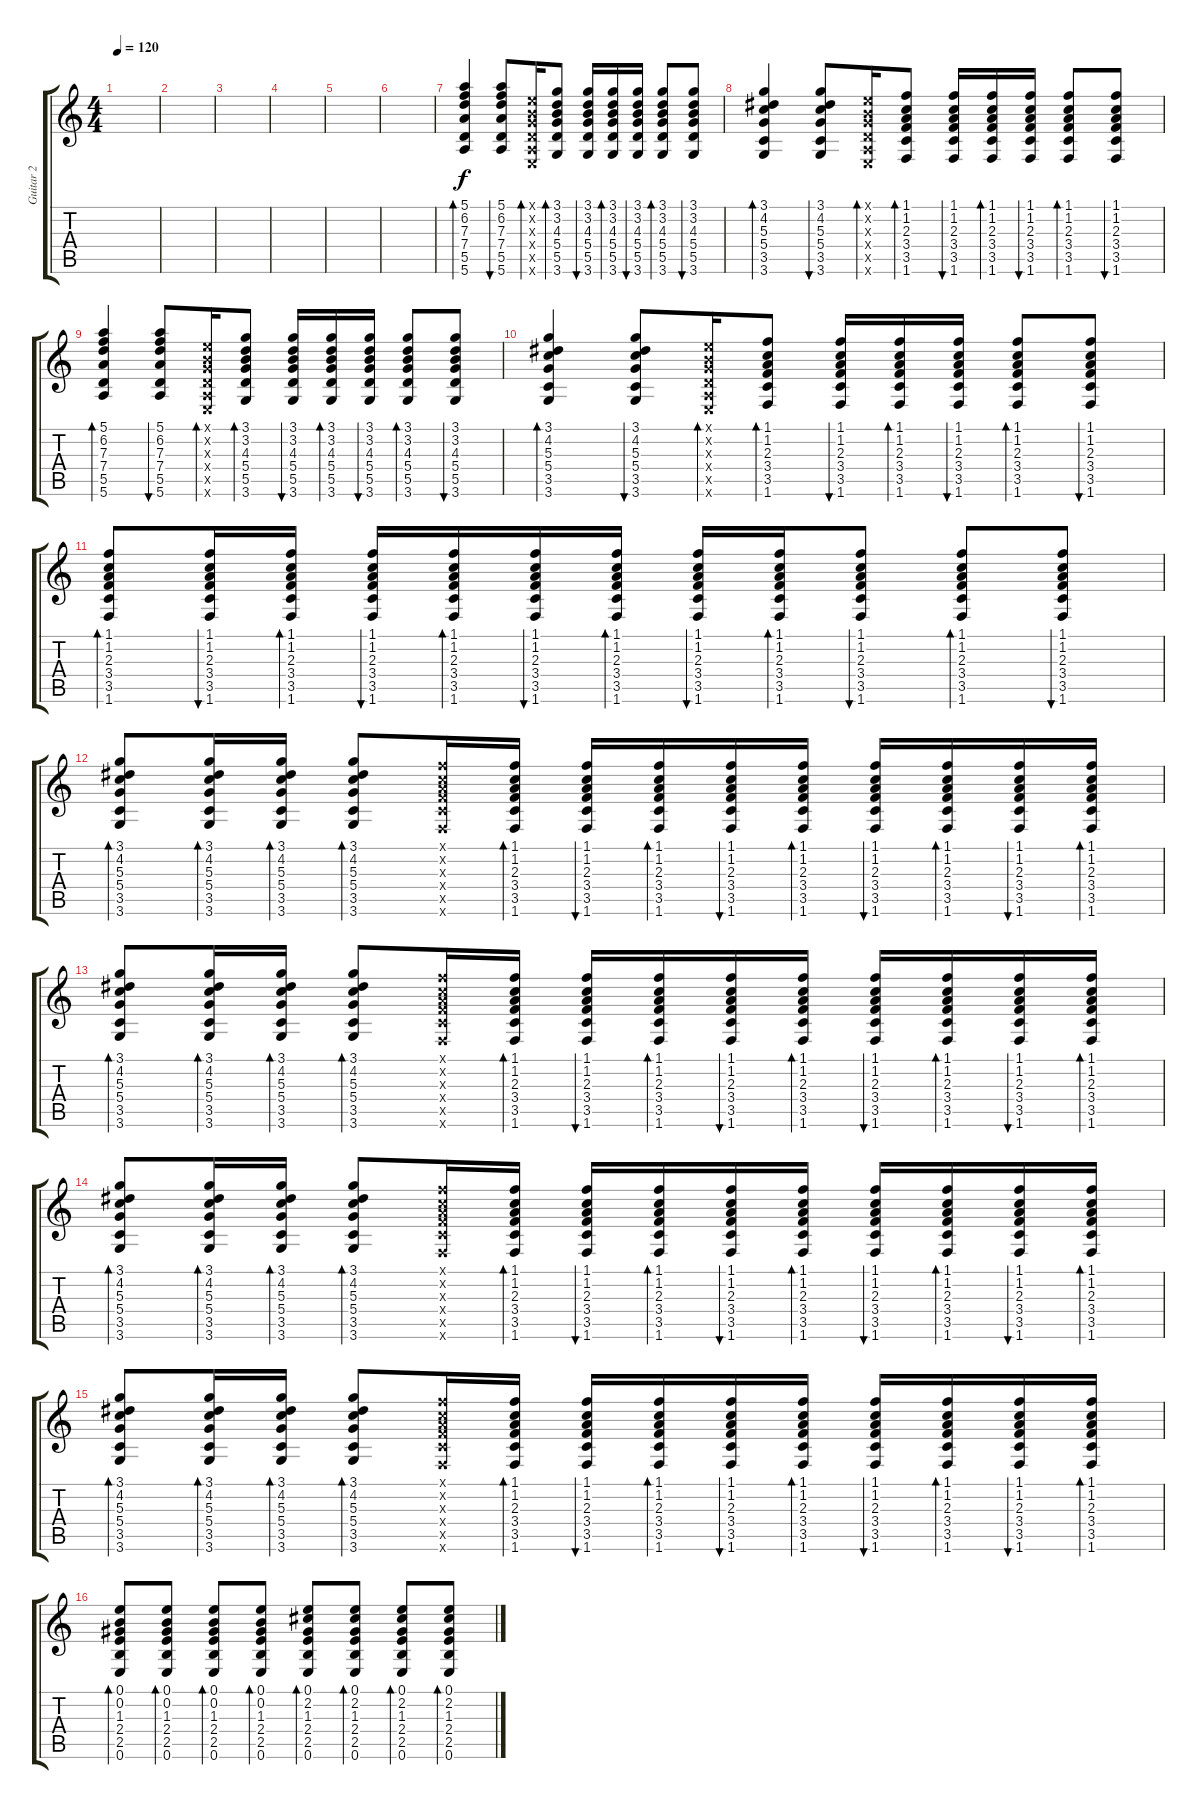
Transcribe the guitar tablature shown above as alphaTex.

\track ("Guitar 2" "Guitar 2") {instrument electricguitarclean}
\staff {score tabs}
\tuning (E4 B3 G3 D3 A2 E2) {hide}
\ts (4 4)
\tempo 120
\clef g2
\ks c
|
|
|
|
|
|
(5.1 6.2 7.3 7.4 5.5 5.6).4{bd 30 dy f} (5.1 6.2 7.3 7.4 5.5 5.6).8{bu 30} (0.1{x} 0.2{x} 0.3{x} 0.4{x} 0.5{x} 0.6{x}).16{bd 30} (3.1 3.2 4.3 5.4 5.5 3.6).8{bd 30} (3.1 3.2 4.3 5.4 5.5 3.6).16{bu 30} (3.1 3.2 4.3 5.4 5.5 3.6).16{bd 30} (3.1 3.2 4.3 5.4 5.5 3.6).16{bu 30} (3.1 3.2 4.3 5.4 5.5 3.6).8{bd 30} (3.1 3.2 4.3 5.4 5.5 3.6).8{bu 30} |
(3.1 4.2 5.3 5.4 3.5 3.6).4{bd 30} (3.1 4.2 5.3 5.4 3.5 3.6).8{bu 30} (0.1{x} 0.2{x} 0.3{x} 0.4{x} 0.5{x} 0.6{x}).16{bd 30} (1.1 1.2 2.3 3.4 3.5 1.6).8{bd 30} (1.1 1.2 2.3 3.4 3.5 1.6).16{bu 30} (1.1 1.2 2.3 3.4 3.5 1.6).16{bd 30} (1.1 1.2 2.3 3.4 3.5 1.6).16{bu 30} (1.1 1.2 2.3 3.4 3.5 1.6).8{bd 30} (1.1 1.2 2.3 3.4 3.5 1.6).8{bu 30} |
(5.1 6.2 7.3 7.4 5.5 5.6).4{bd 30} (5.1 6.2 7.3 7.4 5.5 5.6).8{bu 30} (0.1{x} 0.2{x} 0.3{x} 0.4{x} 0.5{x} 0.6{x}).16{bd 30} (3.1 3.2 4.3 5.4 5.5 3.6).8{bd 30} (3.1 3.2 4.3 5.4 5.5 3.6).16{bu 30} (3.1 3.2 4.3 5.4 5.5 3.6).16{bd 30} (3.1 3.2 4.3 5.4 5.5 3.6).16{bu 30} (3.1 3.2 4.3 5.4 5.5 3.6).8{bd 30} (3.1 3.2 4.3 5.4 5.5 3.6).8{bu 30} |
(3.1 4.2 5.3 5.4 3.5 3.6).4{bd 30} (3.1 4.2 5.3 5.4 3.5 3.6).8{bu 30} (0.1{x} 0.2{x} 0.3{x} 0.4{x} 0.5{x} 0.6{x}).16{bd 30} (1.1 1.2 2.3 3.4 3.5 1.6).8{bd 30} (1.1 1.2 2.3 3.4 3.5 1.6).16{bu 30} (1.1 1.2 2.3 3.4 3.5 1.6).16{bd 30} (1.1 1.2 2.3 3.4 3.5 1.6).16{bu 30} (1.1 1.2 2.3 3.4 3.5 1.6).8{bd 30} (1.1 1.2 2.3 3.4 3.5 1.6).8{bu 30} |
(1.1 1.2 2.3 3.4 3.5 1.6).8{bd 30} (1.1 1.2 2.3 3.4 3.5 1.6).16{bu 30} (1.1 1.2 2.3 3.4 3.5 1.6).16{bd 30} (1.1 1.2 2.3 3.4 3.5 1.6).16{bu 30} (1.1 1.2 2.3 3.4 3.5 1.6).16{bd 30} (1.1 1.2 2.3 3.4 3.5 1.6).16{bu 30} (1.1 1.2 2.3 3.4 3.5 1.6).16{bd 30} (1.1 1.2 2.3 3.4 3.5 1.6).16{bu 30} (1.1 1.2 2.3 3.4 3.5 1.6).16{bd 30} (1.1 1.2 2.3 3.4 3.5 1.6).8{bu 30} (1.1 1.2 2.3 3.4 3.5 1.6).8{bd 30} (1.1 1.2 2.3 3.4 3.5 1.6).8{bu 30} |
(3.1 4.2 5.3 5.4 3.5 3.6).8{bd 30} (3.1 4.2 5.3 5.4 3.5 3.6).16{bd 30} (3.1 4.2 5.3 5.4 3.5 3.6).16{bd 30} (3.1 4.2 5.3 5.4 3.5 3.6).8{bd 30} (1.1{x} 1.2{x} 2.3{x} 3.4{x} 3.5{x} 1.6{x}).16 (1.1 1.2 2.3 3.4 3.5 1.6).16{bd 30} (1.1 1.2 2.3 3.4 3.5 1.6).16{bu 30} (1.1 1.2 2.3 3.4 3.5 1.6).16{bd 30} (1.1 1.2 2.3 3.4 3.5 1.6).16{bu 30} (1.1 1.2 2.3 3.4 3.5 1.6).16{bd 30} (1.1 1.2 2.3 3.4 3.5 1.6).16{bu 30} (1.1 1.2 2.3 3.4 3.5 1.6).16{bd 30} (1.1 1.2 2.3 3.4 3.5 1.6).16{bu 30} (1.1 1.2 2.3 3.4 3.5 1.6).16{bd 30} |
(3.1 4.2 5.3 5.4 3.5 3.6).8{bd 30} (3.1 4.2 5.3 5.4 3.5 3.6).16{bd 30} (3.1 4.2 5.3 5.4 3.5 3.6).16{bd 30} (3.1 4.2 5.3 5.4 3.5 3.6).8{bd 30} (1.1{x} 1.2{x} 2.3{x} 3.4{x} 3.5{x} 1.6{x}).16 (1.1 1.2 2.3 3.4 3.5 1.6).16{bd 30} (1.1 1.2 2.3 3.4 3.5 1.6).16{bu 30} (1.1 1.2 2.3 3.4 3.5 1.6).16{bd 30} (1.1 1.2 2.3 3.4 3.5 1.6).16{bu 30} (1.1 1.2 2.3 3.4 3.5 1.6).16{bd 30} (1.1 1.2 2.3 3.4 3.5 1.6).16{bu 30} (1.1 1.2 2.3 3.4 3.5 1.6).16{bd 30} (1.1 1.2 2.3 3.4 3.5 1.6).16{bu 30} (1.1 1.2 2.3 3.4 3.5 1.6).16{bd 30} |
(3.1 4.2 5.3 5.4 3.5 3.6).8{bd 30} (3.1 4.2 5.3 5.4 3.5 3.6).16{bd 30} (3.1 4.2 5.3 5.4 3.5 3.6).16{bd 30} (3.1 4.2 5.3 5.4 3.5 3.6).8{bd 30} (1.1{x} 1.2{x} 2.3{x} 3.4{x} 3.5{x} 1.6{x}).16 (1.1 1.2 2.3 3.4 3.5 1.6).16{bd 30} (1.1 1.2 2.3 3.4 3.5 1.6).16{bu 30} (1.1 1.2 2.3 3.4 3.5 1.6).16{bd 30} (1.1 1.2 2.3 3.4 3.5 1.6).16{bu 30} (1.1 1.2 2.3 3.4 3.5 1.6).16{bd 30} (1.1 1.2 2.3 3.4 3.5 1.6).16{bu 30} (1.1 1.2 2.3 3.4 3.5 1.6).16{bd 30} (1.1 1.2 2.3 3.4 3.5 1.6).16{bu 30} (1.1 1.2 2.3 3.4 3.5 1.6).16{bd 30} |
(3.1 4.2 5.3 5.4 3.5 3.6).8{bd 30} (3.1 4.2 5.3 5.4 3.5 3.6).16{bd 30} (3.1 4.2 5.3 5.4 3.5 3.6).16{bd 30} (3.1 4.2 5.3 5.4 3.5 3.6).8{bd 30} (1.1{x} 1.2{x} 2.3{x} 3.4{x} 3.5{x} 1.6{x}).16 (1.1 1.2 2.3 3.4 3.5 1.6).16{bd 30} (1.1 1.2 2.3 3.4 3.5 1.6).16{bu 30} (1.1 1.2 2.3 3.4 3.5 1.6).16{bd 30} (1.1 1.2 2.3 3.4 3.5 1.6).16{bu 30} (1.1 1.2 2.3 3.4 3.5 1.6).16{bd 30} (1.1 1.2 2.3 3.4 3.5 1.6).16{bu 30} (1.1 1.2 2.3 3.4 3.5 1.6).16{bd 30} (1.1 1.2 2.3 3.4 3.5 1.6).16{bu 30} (1.1 1.2 2.3 3.4 3.5 1.6).16{bd 30} |
(0.1 0.2 1.3 2.4 2.5 0.6).8{bd 30 balance 0} (0.1 0.2 1.3 2.4 2.5 0.6).8{bd 30} (0.1 0.2 1.3 2.4 2.5 0.6).8{bd 30} (0.1 0.2 1.3 2.4 2.5 0.6).8{bd 30} (0.1 2.2 1.3 2.4 2.5 0.6).8{bd 30} (0.1 2.2 1.3 2.4 2.5 0.6).8{bd 30} (0.1 2.2 1.3 2.4 2.5 0.6).8{bd 30} (0.1 2.2 1.3 2.4 2.5 0.6).8{bd 30}
